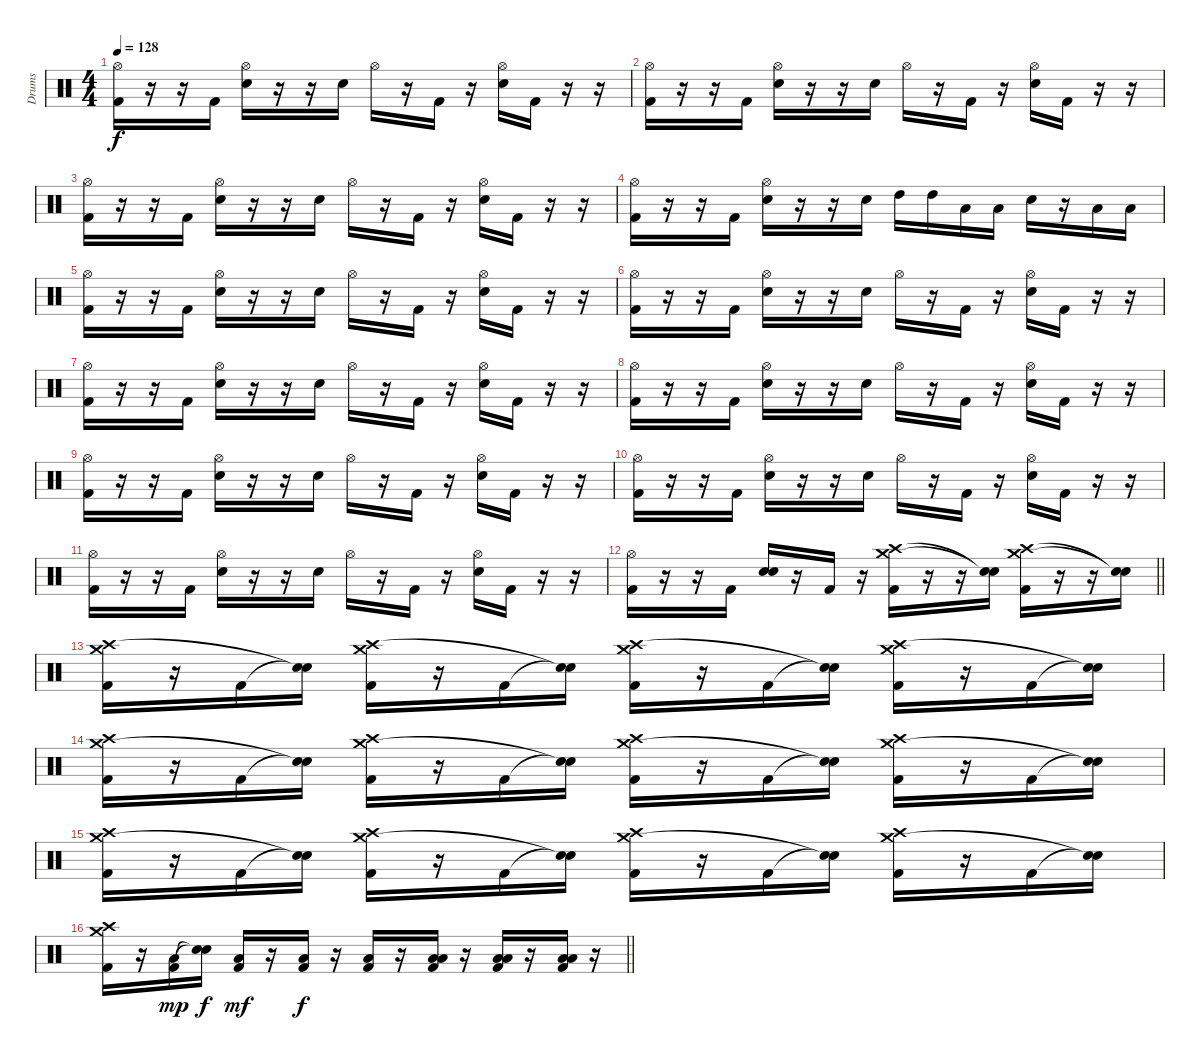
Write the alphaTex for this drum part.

\track ("Drums" "Drums") {instrument percussion}
\staff {score}
\articulation defaults
\ts (4 4)
\tempo 128
\clef neutral
\ks c
("Hi-Hat (open)" "Kick (hit) 2").16{dy f} r.16 r.16 "Kick (hit) 2".16 ("Hi-Hat (open)" "Electric Snare (hit)").16 r.16 r.16 "Electric Snare (hit)".16 "Hi-Hat (open)".16 r.16 "Kick (hit) 2".16 r.16 ("Hi-Hat (open)" "Electric Snare (hit)").16 "Kick (hit) 2".16 r.16 r.16 |
("Hi-Hat (open)" "Kick (hit) 2").16 r.16 r.16 "Kick (hit) 2".16 ("Hi-Hat (open)" "Electric Snare (hit)").16 r.16 r.16 "Electric Snare (hit)".16 "Hi-Hat (open)".16 r.16 "Kick (hit) 2".16 r.16 ("Hi-Hat (open)" "Electric Snare (hit)").16 "Kick (hit) 2".16 r.16 r.16 |
("Hi-Hat (open)" "Kick (hit) 2").16 r.16 r.16 "Kick (hit) 2".16 ("Hi-Hat (open)" "Electric Snare (hit)").16 r.16 r.16 "Electric Snare (hit)".16 "Hi-Hat (open)".16 r.16 "Kick (hit) 2".16 r.16 ("Hi-Hat (open)" "Electric Snare (hit)").16 "Kick (hit) 2".16 r.16 r.16 |
("Hi-Hat (open)" "Kick (hit) 2").16 r.16 r.16 "Kick (hit) 2".16 ("Hi-Hat (open)" "Electric Snare (hit)").16 r.16 r.16 "Electric Snare (hit)".16 "High Tom (hit)".16 "High Tom (hit)".16 "Low Tom (hit)".16 "Low Tom (hit)".16 "Electric Snare (hit)".16 r.16 "Low Tom (hit)".16 "Low Tom (hit)".16 |
("Hi-Hat (open)" "Kick (hit) 2").16 r.16 r.16 "Kick (hit) 2".16 ("Hi-Hat (open)" "Electric Snare (hit)").16 r.16 r.16 "Electric Snare (hit)".16 "Hi-Hat (open)".16 r.16 "Kick (hit) 2".16 r.16 ("Hi-Hat (open)" "Electric Snare (hit)").16 "Kick (hit) 2".16 r.16 r.16 |
("Hi-Hat (open)" "Kick (hit) 2").16 r.16 r.16 "Kick (hit) 2".16 ("Hi-Hat (open)" "Electric Snare (hit)").16 r.16 r.16 "Electric Snare (hit)".16 "Hi-Hat (open)".16 r.16 "Kick (hit) 2".16 r.16 ("Hi-Hat (open)" "Electric Snare (hit)").16 "Kick (hit) 2".16 r.16 r.16 |
("Hi-Hat (open)" "Kick (hit) 2").16 r.16 r.16 "Kick (hit) 2".16 ("Hi-Hat (open)" "Electric Snare (hit)").16 r.16 r.16 "Electric Snare (hit)".16 "Hi-Hat (open)".16 r.16 "Kick (hit) 2".16 r.16 ("Hi-Hat (open)" "Electric Snare (hit)").16 "Kick (hit) 2".16 r.16 r.16 |
("Hi-Hat (open)" "Kick (hit) 2").16 r.16 r.16 "Kick (hit) 2".16 ("Hi-Hat (open)" "Electric Snare (hit)").16 r.16 r.16 "Electric Snare (hit)".16 "Hi-Hat (open)".16 r.16 "Kick (hit) 2".16 r.16 ("Hi-Hat (open)" "Electric Snare (hit)").16 "Kick (hit) 2".16 r.16 r.16 |
("Hi-Hat (open)" "Kick (hit) 2").16 r.16 r.16 "Kick (hit) 2".16 ("Hi-Hat (open)" "Electric Snare (hit)").16 r.16 r.16 "Electric Snare (hit)".16 "Hi-Hat (open)".16 r.16 "Kick (hit) 2".16 r.16 ("Hi-Hat (open)" "Electric Snare (hit)").16 "Kick (hit) 2".16 r.16 r.16 |
("Hi-Hat (open)" "Kick (hit) 2").16 r.16 r.16 "Kick (hit) 2".16 ("Hi-Hat (open)" "Electric Snare (hit)").16 r.16 r.16 "Electric Snare (hit)".16 "Hi-Hat (open)".16 r.16 "Kick (hit) 2".16 r.16 ("Hi-Hat (open)" "Electric Snare (hit)").16 "Kick (hit) 2".16 r.16 r.16 |
("Hi-Hat (open)" "Kick (hit) 2").16 r.16 r.16 "Kick (hit) 2".16 ("Hi-Hat (open)" "Electric Snare (hit)").16 r.16 r.16 "Electric Snare (hit)".16 "Hi-Hat (open)".16 r.16 "Kick (hit) 2".16 r.16 ("Hi-Hat (open)" "Electric Snare (hit)").16 "Kick (hit) 2".16 r.16 r.16 |
\barLineRight lightlight
("Hi-Hat (open)" "Kick (hit) 2").16 r.16 r.16 "Kick (hit) 2".16 ("Electric Snare (hit)" "Electric Snare (hit)").16 r.16 "Kick (hit) 2".16 r.16 ("Crash medium (hit)" "Crash high (hit)" "Kick (hit) 2").16 r.16 r.16 ("Snare (hit)"{t} "Snare (hit)"{t}).16 ("Crash medium (hit)" "Crash high (hit)" "Kick (hit) 2").16 r.16 r.16 ("Snare (hit)"{t} "Snare (hit)"{t}).16 |
("Crash medium (hit)" "Crash high (hit)" "Kick (hit) 2").16 r.16 "Kick (hit) 2".16 ("Snare (hit)"{t} "Snare (hit)"{t}).16 ("Crash medium (hit)" "Crash high (hit)" "Kick (hit) 2").16 r.16 "Kick (hit) 2".16 ("Snare (hit)"{t} "Snare (hit)"{t}).16 ("Crash medium (hit)" "Crash high (hit)" "Kick (hit) 2").16 r.16 "Kick (hit) 2".16 ("Snare (hit)"{t} "Snare (hit)"{t}).16 ("Crash medium (hit)" "Crash high (hit)" "Kick (hit) 2").16 r.16 "Kick (hit) 2".16 ("Snare (hit)"{t} "Snare (hit)"{t}).16 |
("Crash high (hit)" "Crash medium (hit)" "Kick (hit) 2").16 r.16 "Kick (hit) 2".16 ("Snare (hit)"{t} "Snare (hit)"{t}).16 ("Crash high (hit)" "Crash medium (hit)" "Kick (hit) 2").16 r.16 "Kick (hit) 2".16 ("Snare (hit)"{t} "Snare (hit)"{t}).16 ("Crash high (hit)" "Crash medium (hit)" "Kick (hit) 2").16 r.16 "Kick (hit) 2".16 ("Snare (hit)"{t} "Snare (hit)"{t}).16 ("Crash high (hit)" "Crash medium (hit)" "Kick (hit) 2").16 r.16 "Kick (hit) 2".16 ("Snare (hit)"{t} "Snare (hit)"{t}).16 |
("Crash high (hit)" "Crash medium (hit)" "Kick (hit) 2").16 r.16 "Kick (hit) 2".16 ("Snare (hit)"{t} "Snare (hit)"{t}).16 ("Crash high (hit)" "Crash medium (hit)" "Kick (hit) 2").16 r.16 "Kick (hit) 2".16 ("Snare (hit)"{t} "Snare (hit)"{t}).16 ("Crash high (hit)" "Crash medium (hit)" "Kick (hit) 2").16 r.16 "Kick (hit) 2".16 ("Snare (hit)"{t} "Snare (hit)"{t}).16 ("Crash high (hit)" "Crash medium (hit)" "Kick (hit) 2").16 r.16 "Kick (hit) 2".16 ("Snare (hit)"{t} "Snare (hit)"{t}).16 |
\barLineRight lightlight
("Crash high (hit)" "Crash medium (hit)" "Kick (hit) 2").16 r.16 ("Low Tom (hit)" "Kick (hit) 2").16{dy mp} ("Snare (hit)"{t} "Snare (hit)"{t}).16{dy f} ("Low Tom (hit)" "Kick (hit) 2").16{dy mf} r.16 ("Low Tom (hit)" "Kick (hit) 2").16{dy f} r.16 ("Low Tom (hit)" "Kick (hit) 2").16 r.16 ("Low Tom (hit)" "Low Floor Tom (hit)" "Kick (hit) 2").16 r.16 ("Low Tom (hit)" "Low Floor Tom (hit)" "Kick (hit) 2").16 r.16 ("Low Tom (hit)" "Low Floor Tom (hit)" "Kick (hit) 2").16 r.16
